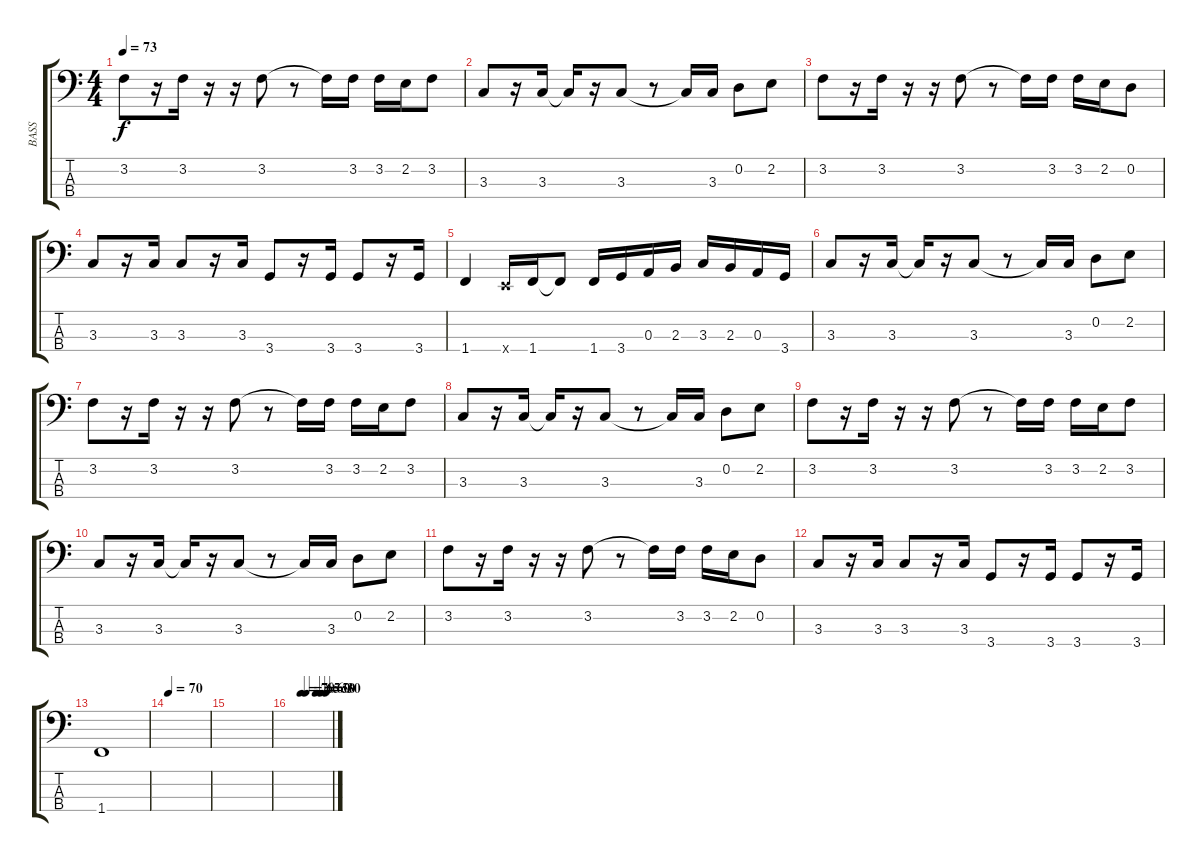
\track ("BASS" "BASS") {instrument electricbasspick}
\staff {score tabs}
\tuning (G2 D2 A1 E1) {hide}
\ts (4 4)
\tempo 73
\clef f4
\ks c
3.2.8{dy f} r.16 3.2.16 r.16 r.16 3.2.8 r.8 3.2{t}.16 3.2.16 3.2.16 2.2.16 3.2.8 |
3.3.8 r.16 3.3.16 3.3{t}.16 r.16 3.3.8 r.8 3.3{t}.16 3.3.16 0.2.8 2.2.8 |
3.2.8 r.16 3.2.16 r.16 r.16 3.2.8 r.8 3.2{t}.16 3.2.16 3.2.16 2.2.16 0.2.8 |
3.3.8 r.16 3.3.16 3.3.8 r.16 3.3.16 3.4.8 r.16 3.4.16 3.4.8 r.16 3.4.16 |
1.4.4 0.4{x}.16 1.4.16 1.4{t}.8 1.4.16 3.4.16 0.3.16 2.3.16 3.3.16 2.3.16 0.3.16 3.4.16 |
3.3.8 r.16 3.3.16 3.3{t}.16 r.16 3.3.8 r.8 3.3{t}.16 3.3.16 0.2.8 2.2.8 |
3.2.8 r.16 3.2.16 r.16 r.16 3.2.8 r.8 3.2{t}.16 3.2.16 3.2.16 2.2.16 3.2.8 |
3.3.8 r.16 3.3.16 3.3{t}.16 r.16 3.3.8 r.8 3.3{t}.16 3.3.16 0.2.8 2.2.8 |
3.2.8 r.16 3.2.16 r.16 r.16 3.2.8 r.8 3.2{t}.16 3.2.16 3.2.16 2.2.16 3.2.8 |
3.3.8 r.16 3.3.16 3.3{t}.16 r.16 3.3.8 r.8 3.3{t}.16 3.3.16 0.2.8 2.2.8 |
3.2.8 r.16 3.2.16 r.16 r.16 3.2.8 r.8 3.2{t}.16 3.2.16 3.2.16 2.2.16 0.2.8 |
3.3.8 r.16 3.3.16 3.3.8 r.16 3.3.16 3.4.8 r.16 3.4.16 3.4.8 r.16 3.4.16 |
1.4.1 |
\tempo 70
|
|
\tempo (70 0.25)
\tempo (65 0.375)
\tempo (60 0.625)
\tempo (50 0.75)
\tempo (30 0.875)
